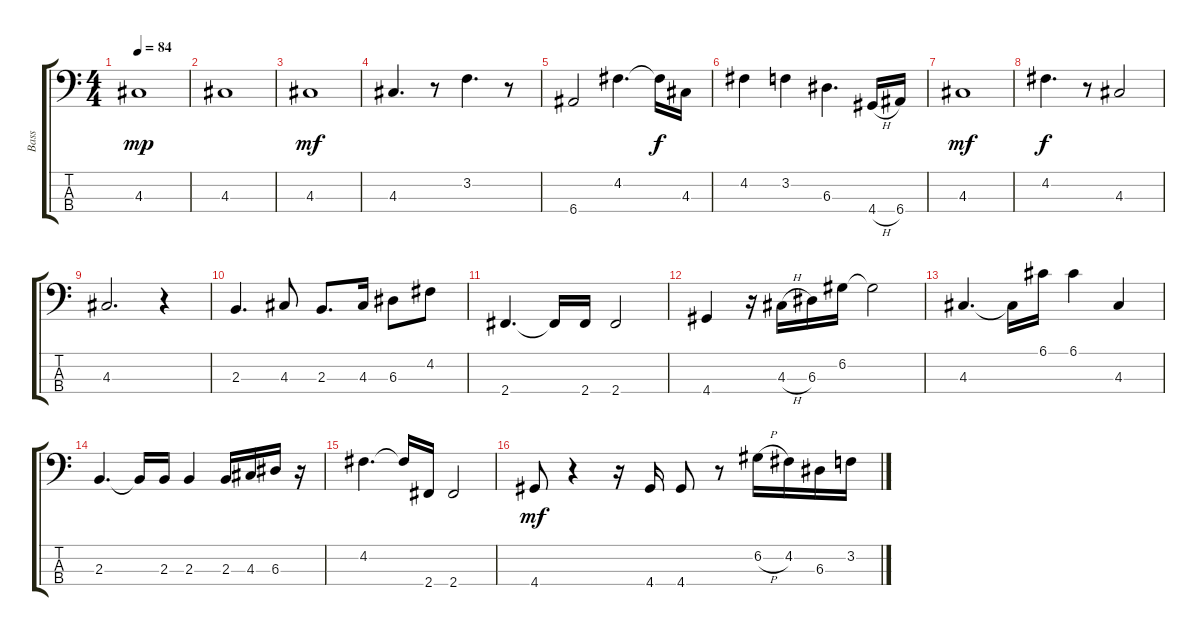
\track ("Bass" "Bass") {instrument electricbassfinger}
\staff {score tabs}
\tuning (G2 D2 A1 E1) {hide}
\ts (4 4)
\tempo 84
\clef f4
\ks c
4.3.1{dy mp} |
4.3.1 |
4.3.1{dy mf} |
4.3.4{d} r.8 3.2.4{d} r.8 |
6.4.2 4.2.4{d} 4.2{t}.16{dy f} 4.3.16 |
4.2.4 3.2.4 6.3.4{d} 4.4{h}.16 6.4.16 |
4.3.1{dy mf} |
4.2.4{d dy f} r.8 4.3.2 |
4.3.2{d} r.4 |
2.3.4{d} 4.3.8 2.3.8{d} 4.3.16 6.3.8 4.2.8 |
2.4.4{d} 2.4{t}.16 2.4.16 2.4.2 |
4.4.4 r.16 4.3{h}.16 6.3.16 6.2.16 6.2{t}.2 |
4.3.4{d} 4.3{t}.16 6.1.16 6.1.4 4.3.4 |
2.3.4{d} 2.3{t}.16 2.3.16 2.3.4 2.3.16 4.3.16 6.3.16 r.16 |
4.2.4{d} 4.2{t}.16 2.4.16 2.4.2 |
4.4.8{dy mf} r.4 r.16 4.4.16 4.4.8 r.8 6.2{h}.16 4.2.16 6.3.16 3.2.16
